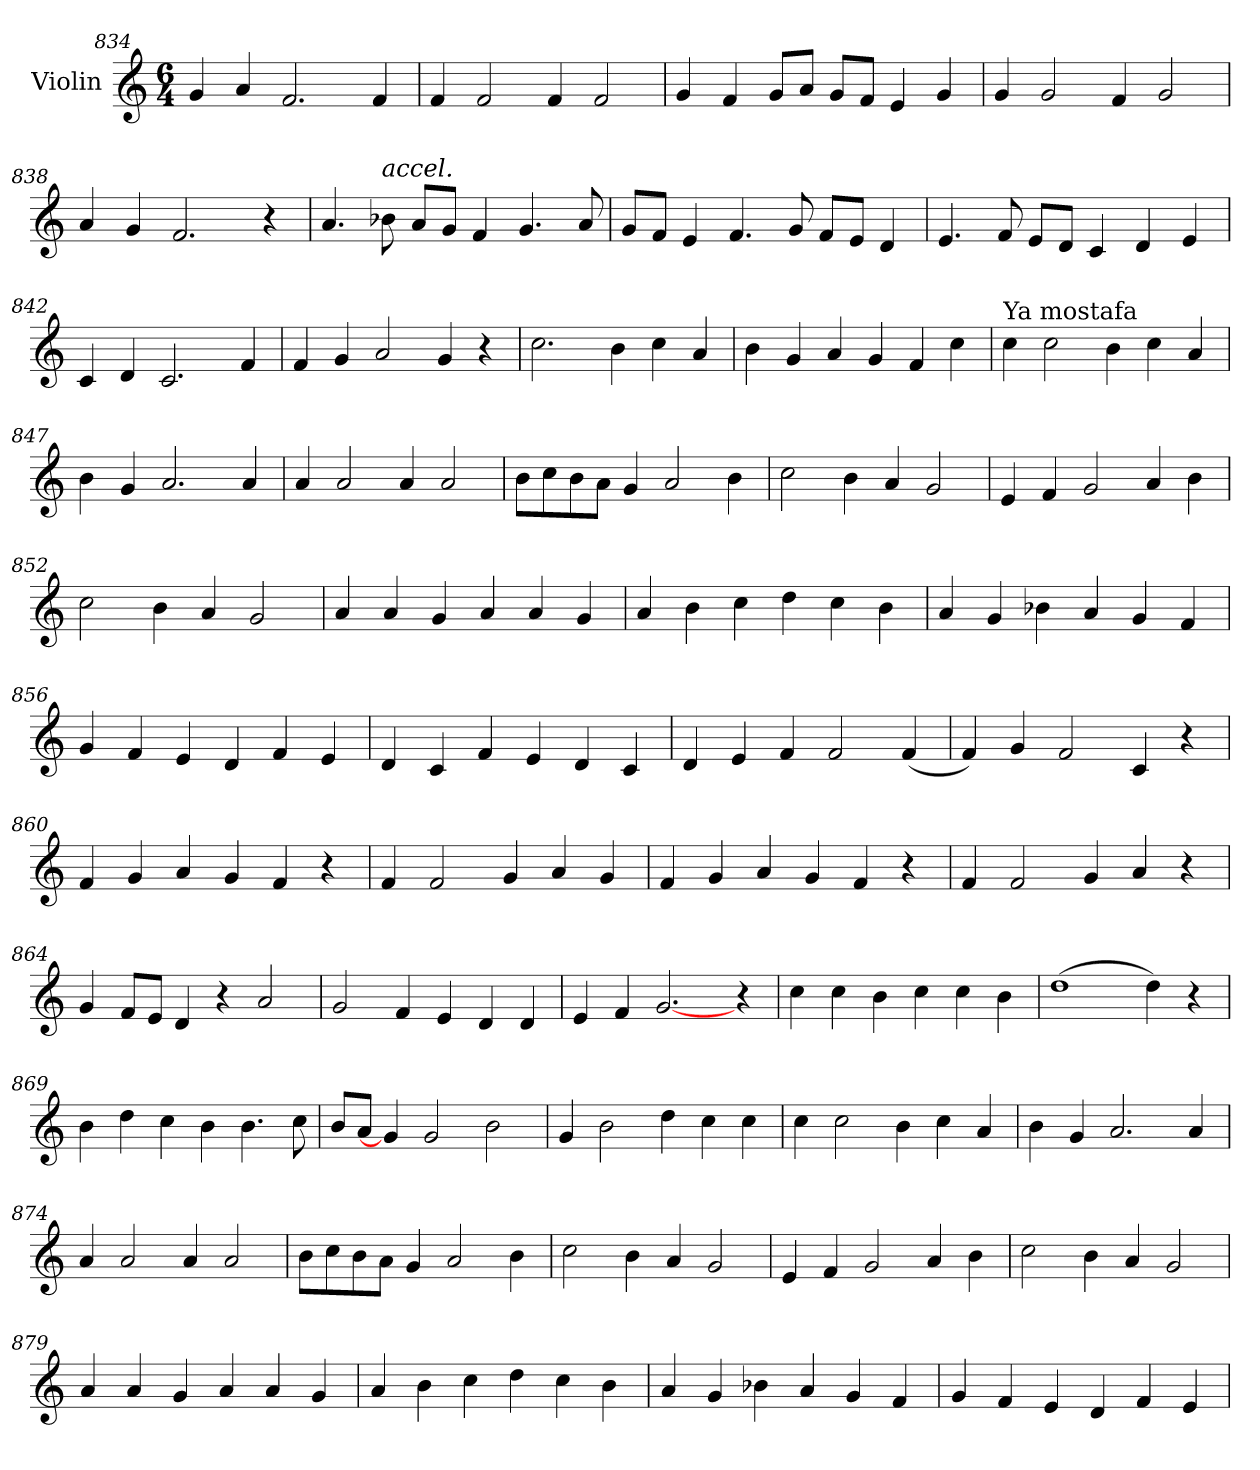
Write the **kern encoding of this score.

**kern
*part1
*staff1
*I"Violin
*clefG2
*k[]
*M6/4
=834
4g/
4a/
2.f/
4f/
!!LO:LB:g=z
=835
4f/
2f/
4f/
2f/
=836
4g/
4f/
8g/L
8a/J
8g/L
8f/J
4e/
4g/
=837
4g/
2g/
4f/
2g/
=838
4a/
4g/
2.f/
4r
!!LO:LB:g=z
=839
4.a/
!LO:TX:a:i:t=accel.
8b-X\
8a/L
8g/J
4f/
4.g/
8a/
=840
8g/L
8f/J
4e/
4.f/
8g/
8f/L
8e/J
4d/
=841
4.e/
8f/
8e/L
8d/J
4c/
4d/
4e/
=842
4c/
4d/
2.c/
4f/
!!LO:LB:g=z
=843
4f/
4g/
2a/
4g/
4r
=844
*MM140
2.cc\
4b\
4cc\
4a/
=845
4b\
4g/
4a/
4g/
4f/
4cc\
=846
!LO:TX:a:t=Ya mostafa
4cc\
2cc\
4b\
4cc\
4a/
!!LO:LB:g=z
=847
4b\
4g/
2.a/
4a/
=848
4a/
2a/
4a/
2a/
=849
8b\L
8cc\
8b\
8a\J
4g/
2a/
4b\
=850
2cc\
4b\
4a/
2g/
!!LO:LB:g=z
=851
4e/
4f/
2g/
4a/
4b\
=852
2cc\
4b\
4a/
2g/
=853
4a/
4a/
4g/
4a/
4a/
4g/
=854
4a/
4b\
4cc\
4dd\
4cc\
4b\
!!LO:LB:g=z
=855
4a/
4g/
4b-X\
4a/
4g/
4f/
=856
4g/
4f/
4e/
4d/
4f/
4e/
=857
4d/
4c/
4f/
4e/
4d/
4c/
=858
4d/
4e/
4f/
2f/
(<4f/
!!LO:PB:g=z
=859
4f/)
4g/
2f/
4c/
4r
=860
4f/
4g/
4a/
4g/
4f/
4r
=861
4f/
2f/
4g/
4a/
4g/
=862
4f/
4g/
4a/
4g/
4f/
4r
!!LO:LB:g=z
=863
4f/
2f/
4g/
4a/
4r
=864
4g/
8f/L
8e/J
4d/
4r
2a/
=865
2g/
4f/
4e/
4d/
4d/
=866
4e/
4f/
[2.g/
4r
!!LO:LB:g=z
=867
4cc\
4cc\
4b\
4cc\
4cc\
4b\
=868
(>1dd
4dd\)
4r
=869
4b\
4dd\
4cc\
4b\
4.b\
8cc\
=870
8b/L
8a/J
4g/]
2g/
2b\
!!LO:LB:g=z
=871
4g/
2b\
4dd\
4cc\
4cc\
=872
4cc\
2cc\
4b\
4cc\
4a/
=873
4b\
4g/
2.a/
4a/
=874
4a/
2a/
4a/
2a/
!!LO:LB:g=z
=875
8b\L
8cc\
8b\
8a\J
4g/
2a/
4b\
=876
2cc\
4b\
4a/
2g/
=877
4e/
4f/
2g/
4a/
4b\
=878
2cc\
4b\
4a/
2g/
!!LO:LB:g=z
=879
4a/
4a/
4g/
4a/
4a/
4g/
=880
4a/
4b\
4cc\
4dd\
4cc\
4b\
=881
4a/
4g/
4b-X\
4a/
4g/
4f/
=882
4g/
4f/
4e/
4d/
4f/
4e/
=
*-
